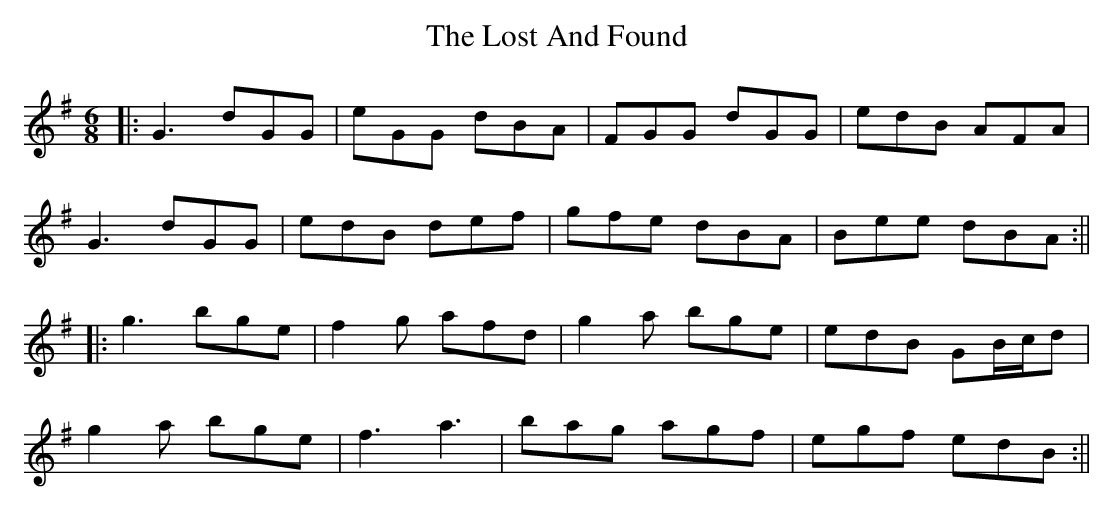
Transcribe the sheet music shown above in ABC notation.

X:1
T: The Lost And Found
M: 6/8
L: 1/8
K: Gmaj
|:G3 dGG|eGG dBA|FGG dGG|edB AFA|
G3 dGG|edB def|gfe dBA|Bee dBA:||
|:g3 bge|f2g afd|g2a bge|edB GB/c/d|
g2a bge|f3 a3|bag agf|egf edB :||
